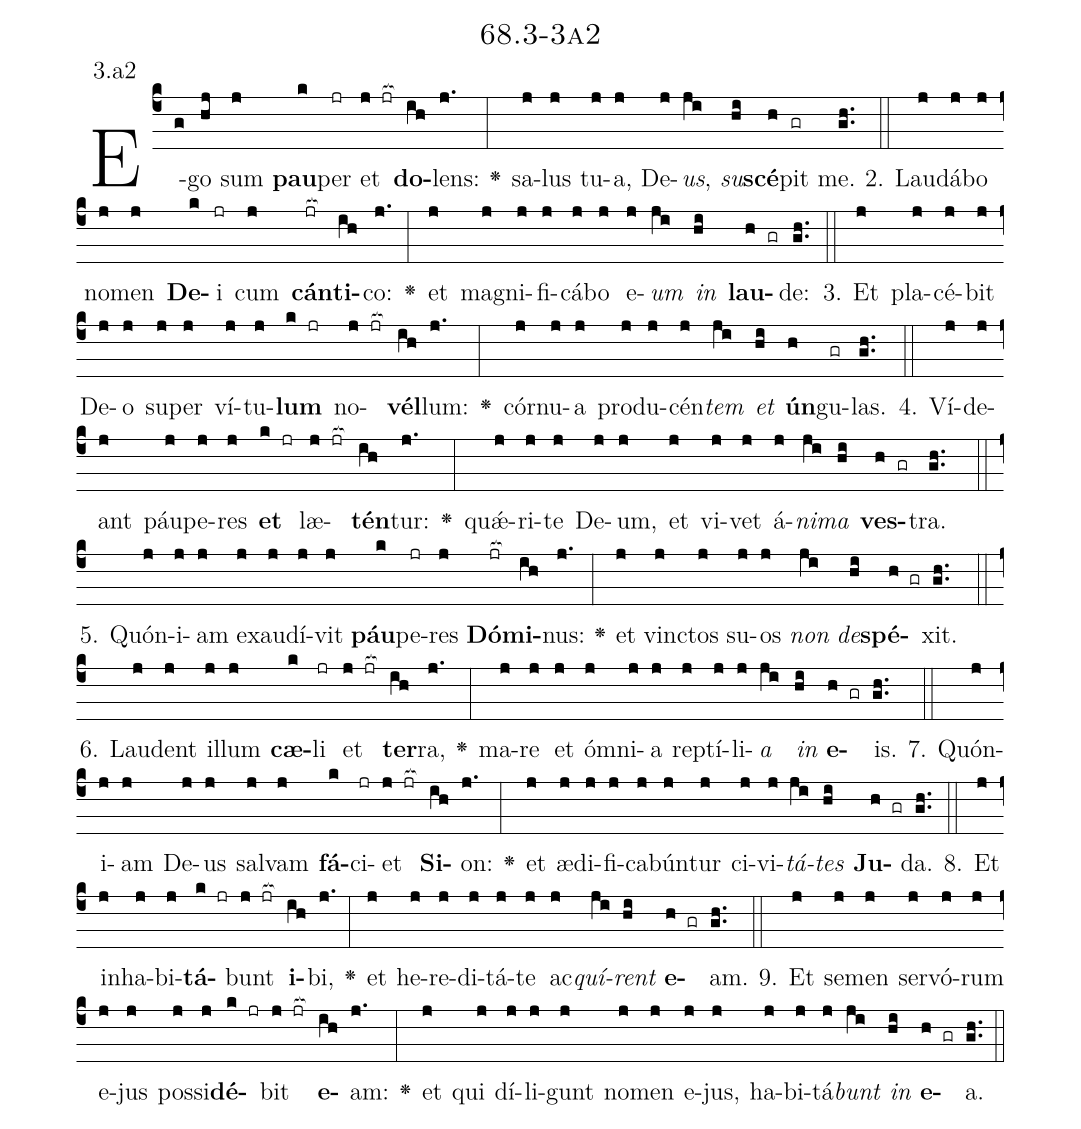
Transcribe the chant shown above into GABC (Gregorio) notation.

name: 68.3-3a2;
annotation: 3.a2;
%%
(c4)E(g)go(hj) sum(j) <b>pau</b>(k)per(jr) et(j jr[ocb:1{]) <b>do</b>(ih[ocb:0}])lens:(j.) <v>\greheightstar</v>(:) sa(j)lus(j) tu(j)a,(j) De(j)<i>us</i>,(ji) <i>su</i>(hi)<b>scé</b>(h)pit(gr) me.(gh..) (::)
2. Lau(j)dá(j)bo(j) no(j)men(j) <b>De</b>(k)i(jr) cum(j) <b>cán</b>(jr[ocb:1{])<b>ti</b>(ih[ocb:0}])co:(j.) <v>\greheightstar</v>(:) et(j) ma(j)gni(j)fi(j)cá(j)bo(j) e(j)<i>um</i>(ji) <i>in</i>(hi) <b>lau</b>(h gr)de:(gh..) (::)
3. Et(j) pla(j)cé(j)bit(j) De(j)o(j) su(j)per(j) ví(j)tu(j)<b>lum</b>(k jr) no(j jr[ocb:1{])<b>vél</b>(ih[ocb:0}])lum:(j.) <v>\greheightstar</v>(:) cór(j)nu(j)a(j) pro(j)du(j)cén(j)<i>tem</i>(ji) <i>et</i>(hi) <b>ún</b>(h)gu(gr)las.(gh..) (::)
4. Ví(j)de(j)ant(j) páu(j)pe(j)res(j) <b>et</b>(k jr) læ(j jr[ocb:1{])<b>tén</b>(ih[ocb:0}])tur:(j.) <v>\greheightstar</v>(:) quǽ(j)ri(j)te(j) De(j)um,(j) et(j) vi(j)vet(j) á(j)<i>ni</i>(ji)<i>ma</i>(hi) <b>ves</b>(h gr)tra.(gh..) (::)
5. Quón(j)i(j)am(j) ex(j)au(j)dí(j)vit(j) <b>páu</b>(k)pe(jr)res(j) <b>Dó</b>(jr[ocb:1{])<b>mi</b>(ih[ocb:0}])nus:(j.) <v>\greheightstar</v>(:) et(j) vinc(j)tos(j) su(j)os(j) <i>non</i>(ji) <i>de</i>(hi)<b>spé</b>(h gr)xit.(gh..) (::)
6. Lau(j)dent(j) il(j)lum(j) <b>cæ</b>(k)li(jr) et(j jr[ocb:1{]) <b>ter</b>(ih[ocb:0}])ra,(j.) <v>\greheightstar</v>(:) ma(j)re(j) et(j) óm(j)ni(j)a(j) rep(j)tí(j)li(j)<i>a</i>(ji) <i>in</i>(hi) <b>e</b>(h gr)is.(gh..) (::)
7. Quón(j)i(j)am(j) De(j)us(j) sal(j)vam(j) <b>fá</b>(k)ci(jr)et(j jr[ocb:1{]) <b>Si</b>(ih[ocb:0}])on:(j.) <v>\greheightstar</v>(:) et(j) æ(j)di(j)fi(j)ca(j)bún(j)tur(j) ci(j)vi(j)<i>tá</i>(ji)<i>tes</i>(hi) <b>Ju</b>(h gr)da.(gh..) (::)
8. Et(j) in(j)ha(j)bi(j)<b>tá</b>(k jr)bunt(j jr[ocb:1{]) <b>i</b>(ih[ocb:0}])bi,(j.) <v>\greheightstar</v>(:) et(j) he(j)re(j)di(j)tá(j)te(j) ac(j)<i>quí</i>(ji)<i>rent</i>(hi) <b>e</b>(h gr)am.(gh..) (::)
9. Et(j) se(j)men(j) ser(j)vó(j)rum(j) e(j)jus(j) pos(j)si(j)<b>dé</b>(k jr)bit(j jr[ocb:1{]) <b>e</b>(ih[ocb:0}])am:(j.) <v>\greheightstar</v>(:) et(j) qui(j) dí(j)li(j)gunt(j) no(j)men(j) e(j)jus,(j) ha(j)bi(j)tá(j)<i>bunt</i>(ji) <i>in</i>(hi) <b>e</b>(h gr)a.(gh..) (::)
